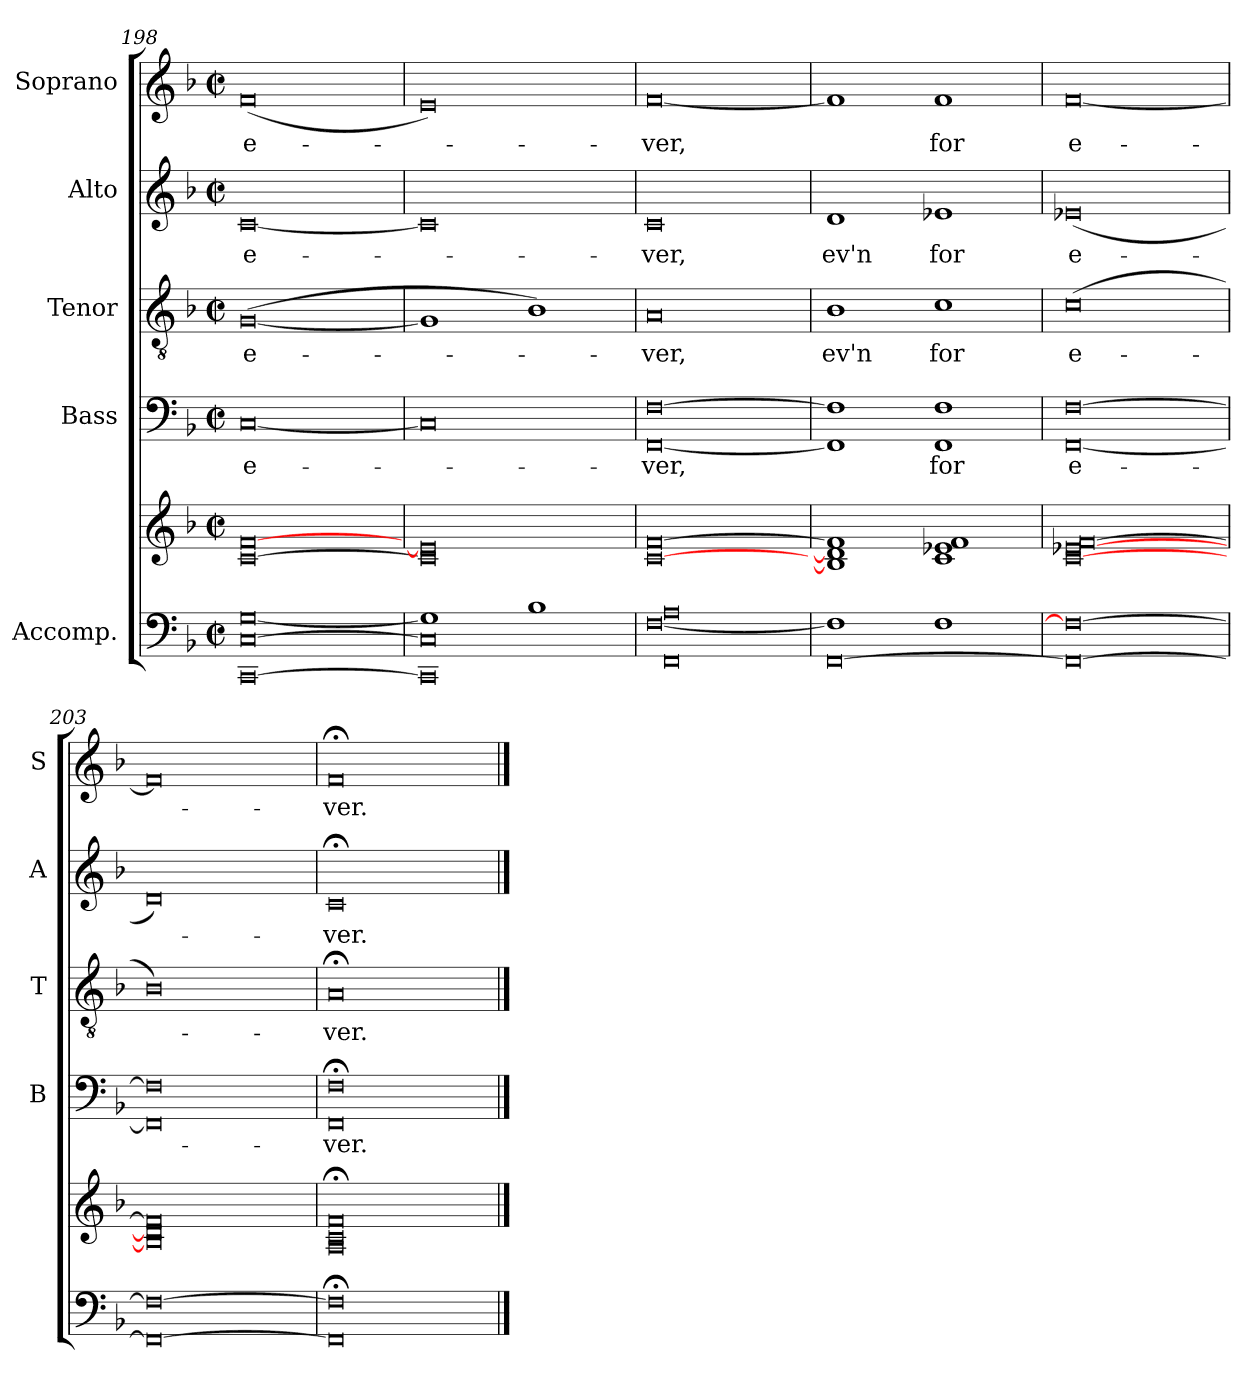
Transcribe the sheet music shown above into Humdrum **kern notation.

**kern	**kern	**kern	**text	**kern	**text	**kern	**text	**kern	**text
*part5	*part5	*part4	*part4	*part3	*part3	*part2	*part2	*part1	*part1
*staff6	*staff5	*staff4	*staff4	*staff3	*staff3	*staff2	*staff2	*staff1	*staff1
*I"Accomp.	*	*I"Bass	*	*I"Tenor	*	*I"Alto	*	*I"Soprano	*
*	*	*I'B	*	*I'T	*	*I'A	*	*I'S	*
*clefF4	*clefG2	*clefF4	*	*clefGv2	*	*clefG2	*	*clefG2	*
*k[b-]	*k[b-]	*k[b-]	*	*k[b-]	*	*k[b-]	*	*k[b-]	*
*F:	*F:	*F:	*	*F:	*	*F:	*	*F:	*
*M4/2	*M4/2	*M4/2	*	*M4/2	*	*M4/2	*	*M4/2	*
*met(c|)	*met(c|)	*met(c|)	*	*met(c|)	*	*met(c|)	*	*met(c|)	*
=198	=198	=198	=198	=198	=198	=198	=198	=198	=198
*^	*^	*	*	*	*	*	*	*	*
*	*^	*	*	*	*	*	*	*	*	*	*
!	!	!	!	!	!	!LO:LY:b	!	!LO:LY:b	!	!LO:LY:b	!	!LO:LY:b
0ryy	[0G	[0CC\ [0C\	[0c [0f	0ryy	[0C	e-	(>[0G	e-	[0c	e-	(<0f	e-
=199	=199	=199	=199	=199	=199	=199	=199	=199	=199	=199	=199	=199
0ryy	1G]	0CC\] 0C\]	0c] 0e]	0ryy	0C]	.	1G]	.	0c]	.	0e)	.
.	1B-	.	.	.	.	.	1B-)	.	.	.	.	.
=200	=200	=200	=200	=200	=200	=200	=200	=200	=200	=200	=200	=200
!	!	!	!	!	!	!LO:LY:b	!	!LO:LY:b	!	!LO:LY:b	!	!LO:LY:b
0ryy	[0F	0FF\ 0A\	[0c [0f	0ryy	[0FF [0F	ver,	0A	ver,	0c	ver,	[0f	ver,
=201	=201	=201	=201	=201	=201	=201	=201	=201	=201	=201	=201	=201
!	!	!	!	!	!	!	!	!LO:LY:b	!	!LO:LY:b	!	!
0ryy	1F]	[0FF\	1B-] 1d] 1f]	0ryy	1FF] 1F]	.	1B-	ev'n	1d	ev'n	1f]	.
!	!	!	!	!	!	!LO:LY:b	!	!LO:LY:b	!	!LO:LY:b	!	!LO:LY:b
.	1F	.	1c 1e-X 1f	.	1FF 1F	for	1c	for	1e-X	for	1f	for
=202	=202	=202	=202	=202	=202	=202	=202	=202	=202	=202	=202	=202
!	!	!	!	!	!	!LO:LY:b	!	!LO:LY:b	!	!LO:LY:b	!	!LO:LY:b
0ryy	0ryy	0FF\_ 0F\_	[0c [0e-X [0f	0ryy	[0FF [0F	e-	(>0c	e-	(<0e-X	e-	[0f	e-
=203	=203	=203	=203	=203	=203	=203	=203	=203	=203	=203	=203	=203
0ryy	0ryy	0FF\_ 0F\_	0B-] 0d] 0f]	0ryy	0FF] 0F]	.	0B-)	.	0d)	.	0f]	.
=204	=204	=204	=204	=204	=204	=204	=204	=204	=204	=204	=204	=204
!	!	!	!	!	!	!LO:LY:b	!	!LO:LY:b	!	!LO:LY:b	!	!LO:LY:b
0ryy	0ryy	0FF\]; 0F\];	0A;< 0c;< 0f;<	0ryy	0FF;< 0F;<	ver.	0A;<	ver.	0c;<	ver.	0f;<	ver.
*v	*v	*v	*	*	*	*	*	*	*	*	*	*
*	*v	*v	*	*	*	*	*	*	*	*
==	==	==	==	==	==	==	==	==	==
*-	*-	*-	*-	*-	*-	*-	*-	*-	*-
